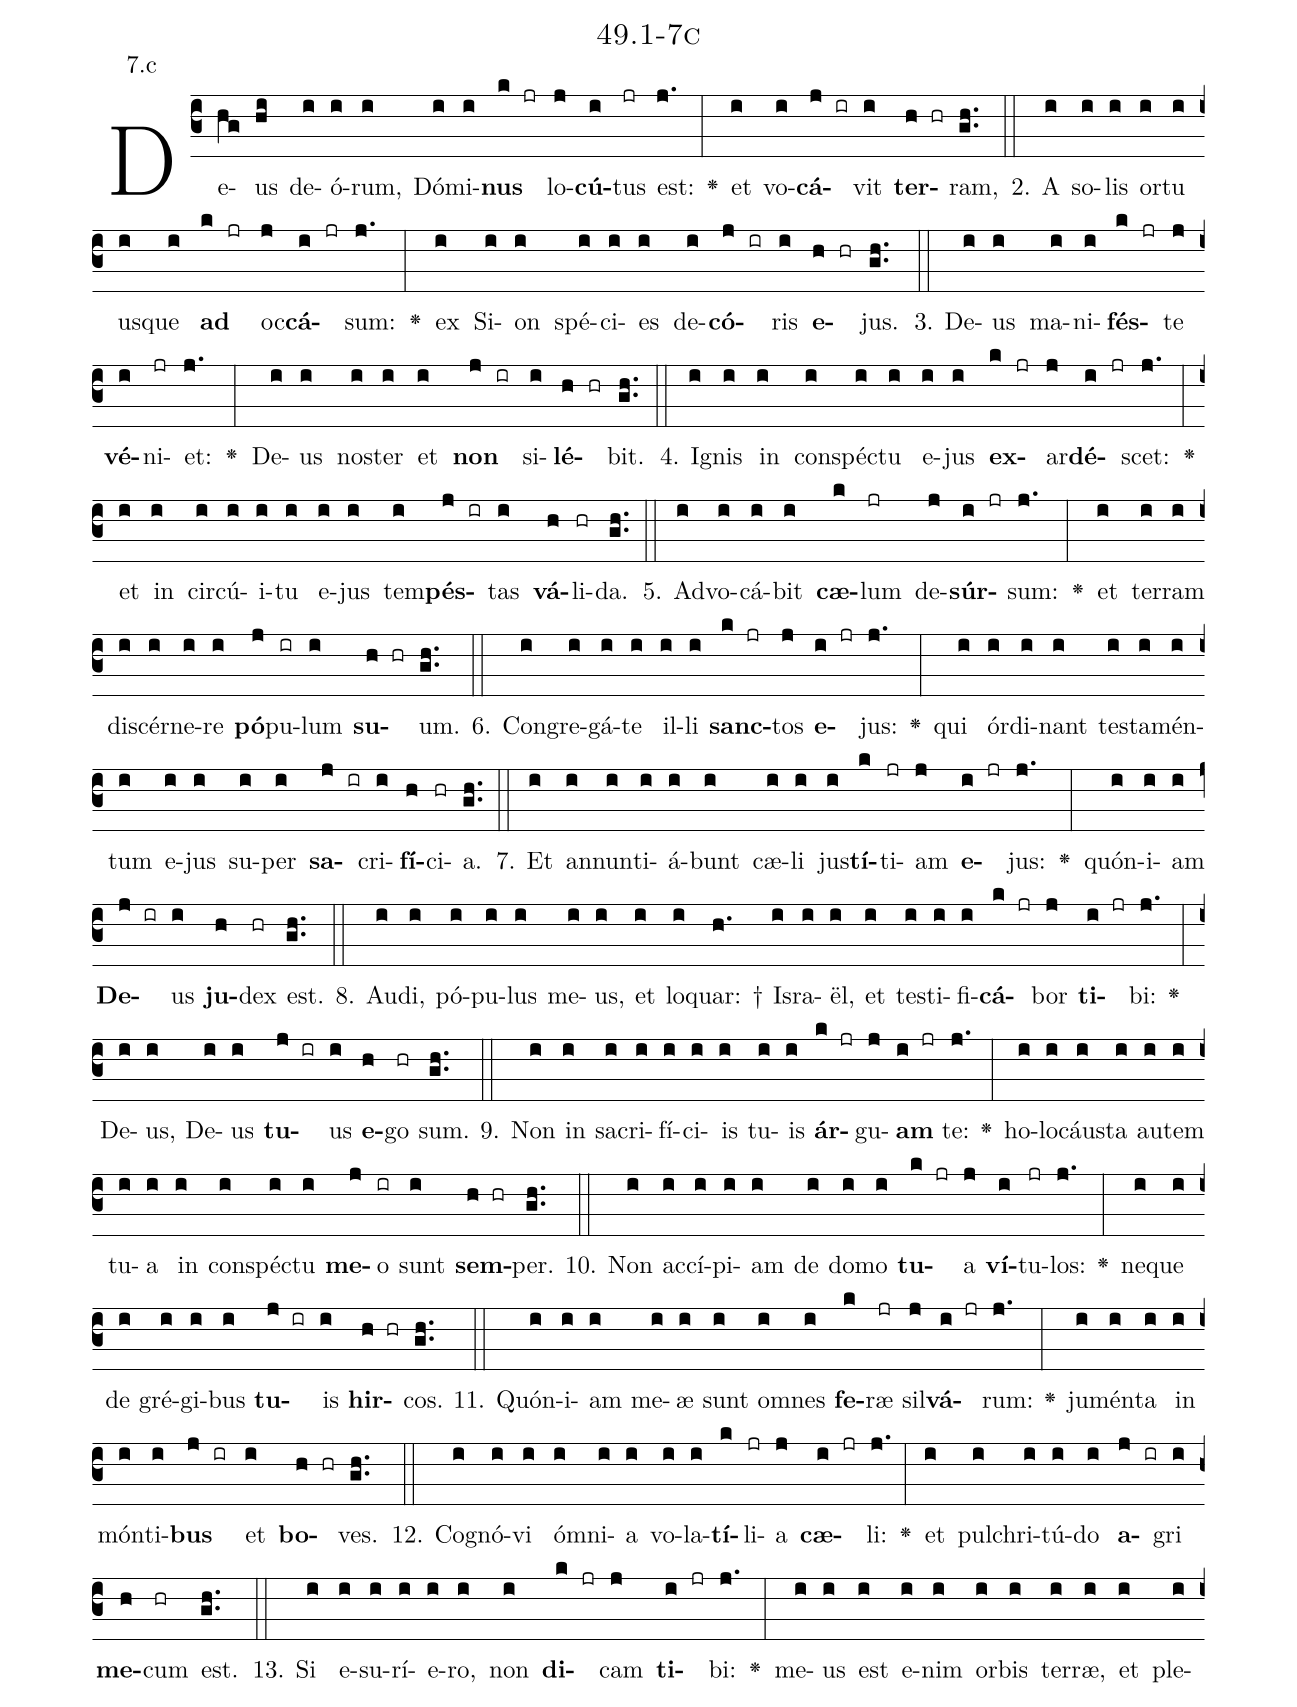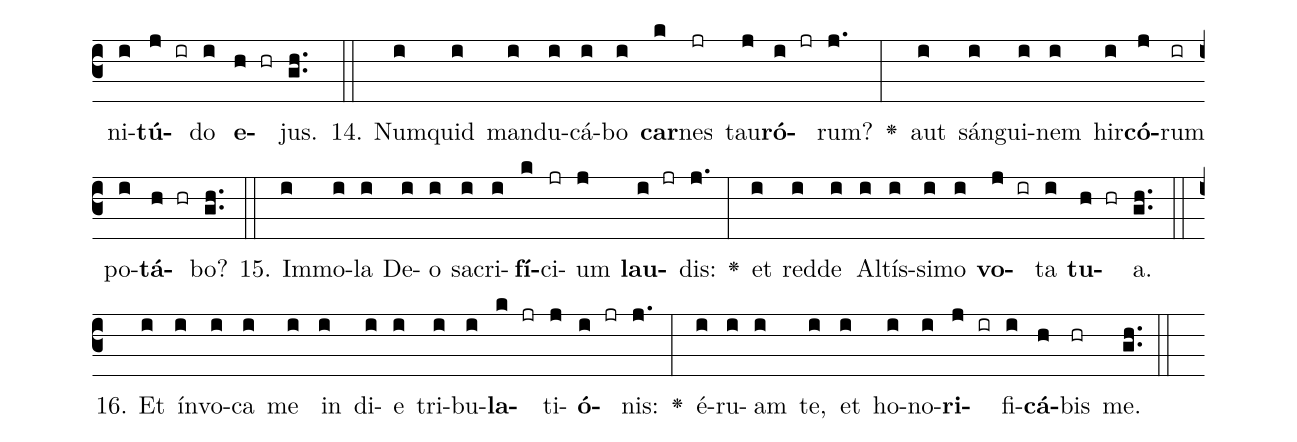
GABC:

name: 49.1-7c;
annotation: 7.c;
%%
(c3)De(hg)us(hi) de(i)ó(i)rum,(i) Dó(i)mi(i)<b>nus</b>(k jr) lo(j)<b>cú</b>(i)tus(jr) est:(j.) <v>\greheightstar</v>(:) et(i) vo(i)<b>cá</b>(j ir)vit(i) <b>ter</b>(h hr)ram,(gh..) (::)
2. A(i) so(i)lis(i) or(i)tu(i) us(i)que(i) <b>ad</b>(k jr) oc(j)<b>cá</b>(i jr)sum:(j.) <v>\greheightstar</v>(:) ex(i) Si(i)on(i) spé(i)ci(i)es(i) de(i)<b>có</b>(j ir)ris(i) <b>e</b>(h hr)jus.(gh..) (::)
3. De(i)us(i) ma(i)ni(i)<b>fés</b>(k jr)te(j) <b>vé</b>(i)ni(jr)et:(j.) <v>\greheightstar</v>(:) De(i)us(i) nos(i)ter(i) et(i) <b>non</b>(j ir) si(i)<b>lé</b>(h hr)bit.(gh..) (::)
4. I(i)gnis(i) in(i) con(i)spéc(i)tu(i) e(i)jus(i) <b>ex</b>(k jr)ar(j)<b>dé</b>(i jr)scet:(j.) <v>\greheightstar</v>(:) et(i) in(i) cir(i)cú(i)i(i)tu(i) e(i)jus(i) tem(i)<b>pés</b>(j ir)tas(i) <b>vá</b>(h)li(hr)da.(gh..) (::)
5. Ad(i)vo(i)cá(i)bit(i) <b>cæ</b>(k)lum(jr) de(j)<b>súr</b>(i jr)sum:(j.) <v>\greheightstar</v>(:) et(i) ter(i)ram(i) di(i)scér(i)ne(i)re(i) <b>pó</b>(j)pu(ir)lum(i) <b>su</b>(h hr)um.(gh..) (::)
6. Con(i)gre(i)gá(i)te(i) il(i)li(i) <b>sanc</b>(k jr)tos(j) <b>e</b>(i jr)jus:(j.) <v>\greheightstar</v>(:) qui(i) ór(i)di(i)nant(i) tes(i)ta(i)mén(i)tum(i) e(i)jus(i) su(i)per(i) <b>sa</b>(j ir)cri(i)<b>fí</b>(h)ci(hr)a.(gh..) (::)
7. Et(i) an(i)nun(i)ti(i)á(i)bunt(i) cæ(i)li(i) jus(i)<b>tí</b>(k)ti(jr)am(j) <b>e</b>(i jr)jus:(j.) <v>\greheightstar</v>(:) quón(i)i(i)am(i) <b>De</b>(j ir)us(i) <b>ju</b>(h)dex(hr) est.(gh..) (::)
8. Au(i)di,(i) pó(i)pu(i)lus(i) me(i)us,(i) et(i) lo(i)quar: †(h.) Is(i)ra(i)ël,(i) et(i) tes(i)ti(i)fi(i)<b>cá</b>(k jr)bor(j) <b>ti</b>(i jr)bi:(j.) <v>\greheightstar</v>(:) De(i)us,(i) De(i)us(i) <b>tu</b>(j ir)us(i) <b>e</b>(h)go(hr) sum.(gh..) (::)
9. Non(i) in(i) sa(i)cri(i)fí(i)ci(i)is(i) tu(i)is(i) <b>ár</b>(k jr)gu(j)<b>am</b>(i jr) te:(j.) <v>\greheightstar</v>(:) ho(i)lo(i)cáus(i)ta(i) au(i)tem(i) tu(i)a(i) in(i) con(i)spéc(i)tu(i) <b>me</b>(j)o(ir) sunt(i) <b>sem</b>(h hr)per.(gh..) (::)
10. Non(i) ac(i)cí(i)pi(i)am(i) de(i) do(i)mo(i) <b>tu</b>(k jr)a(j) <b>ví</b>(i)tu(jr)los:(j.) <v>\greheightstar</v>(:) ne(i)que(i) de(i) gré(i)gi(i)bus(i) <b>tu</b>(j ir)is(i) <b>hir</b>(h hr)cos.(gh..) (::)
11. Quón(i)i(i)am(i) me(i)æ(i) sunt(i) om(i)nes(i) <b>fe</b>(k)ræ(jr) sil(j)<b>vá</b>(i jr)rum:(j.) <v>\greheightstar</v>(:) ju(i)mén(i)ta(i) in(i) món(i)ti(i)<b>bus</b>(j ir) et(i) <b>bo</b>(h hr)ves.(gh..) (::)
12. Co(i)gnó(i)vi(i) óm(i)ni(i)a(i) vo(i)la(i)<b>tí</b>(k)li(jr)a(j) <b>cæ</b>(i jr)li:(j.) <v>\greheightstar</v>(:) et(i) pul(i)chri(i)tú(i)do(i) <b>a</b>(j ir)gri(i) <b>me</b>(h)cum(hr) est.(gh..) (::)
13. Si(i) e(i)su(i)rí(i)e(i)ro,(i) non(i) <b>di</b>(k jr)cam(j) <b>ti</b>(i jr)bi:(j.) <v>\greheightstar</v>(:) me(i)us(i) est(i) e(i)nim(i) or(i)bis(i) ter(i)ræ,(i) et(i) ple(i)ni(i)<b>tú</b>(j ir)do(i) <b>e</b>(h hr)jus.(gh..) (::)
14. Num(i)quid(i) man(i)du(i)cá(i)bo(i) <b>car</b>(k)nes(jr) tau(j)<b>ró</b>(i jr)rum?(j.) <v>\greheightstar</v>(:) aut(i) sán(i)gui(i)nem(i) hir(i)<b>có</b>(j)rum(ir) po(i)<b>tá</b>(h hr)bo?(gh..) (::)
15. Im(i)mo(i)la(i) De(i)o(i) sa(i)cri(i)<b>fí</b>(k)ci(jr)um(j) <b>lau</b>(i jr)dis:(j.) <v>\greheightstar</v>(:) et(i) red(i)de(i) Al(i)tís(i)si(i)mo(i) <b>vo</b>(j ir)ta(i) <b>tu</b>(h hr)a.(gh..) (::)
16. Et(i) ín(i)vo(i)ca(i) me(i) in(i) di(i)e(i) tri(i)bu(i)<b>la</b>(k jr)ti(j)<b>ó</b>(i jr)nis:(j.) <v>\greheightstar</v>(:) é(i)ru(i)am(i) te,(i) et(i) ho(i)no(i)<b>ri</b>(j ir)fi(i)<b>cá</b>(h)bis(hr) me.(gh..) (::)
